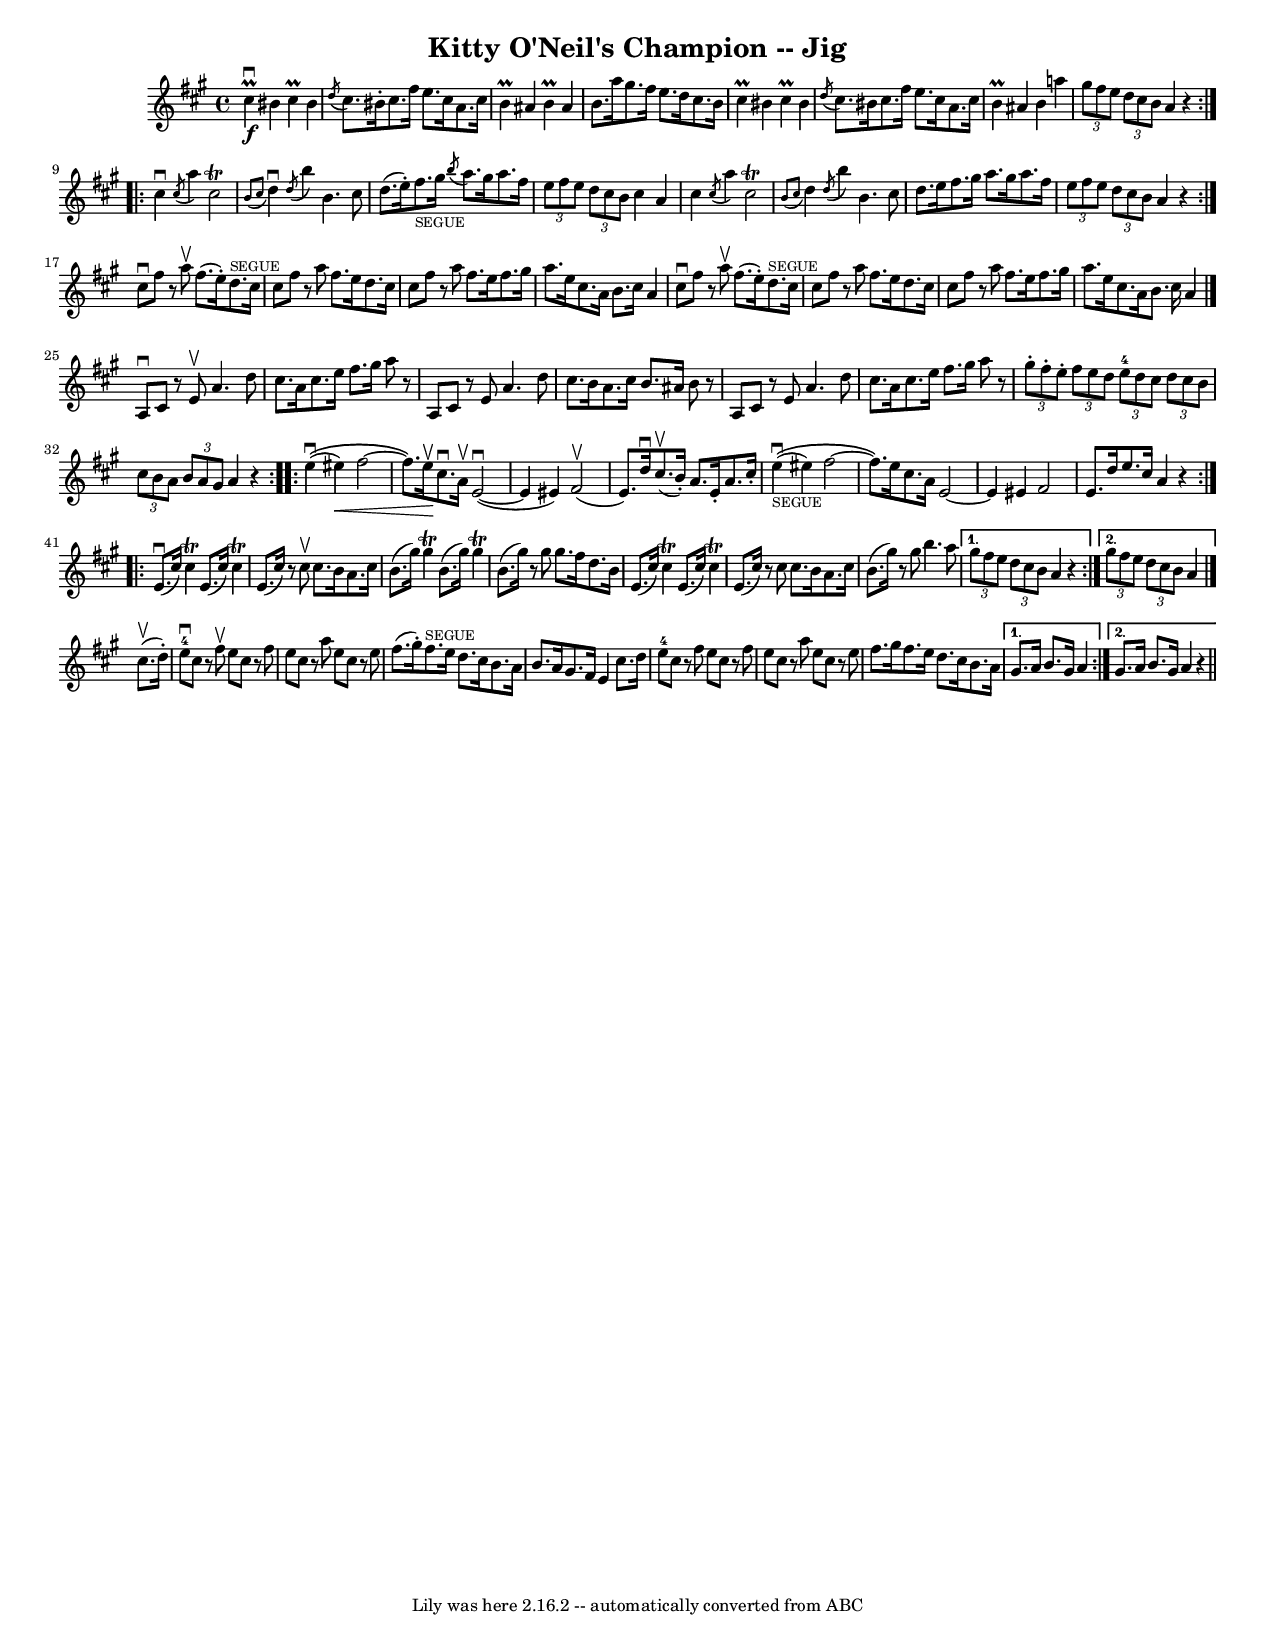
\version "2.16.2"
\include "Mammoth.ily"
\header {
  %% book = "Ryan's Mammoth Collection"
  crossRefNumber = "1"
  footnotes = "\\\\112 627"
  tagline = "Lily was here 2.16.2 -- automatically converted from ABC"
  title = "Kitty O'Neil's Champion -- Jig"
}

voicedefault =  {
  \override Score.SpacingSpanner #'common-shortest-duration = #(ly:make-moment 1 4)
  \override Score.SpacingSpanner #'base-shortest-duration = #(ly:make-moment 1 4)
  \time 4/4
  \key a \major

  \repeat volta 2 {
    cs''4^\downbow\prall\f bs'4 cs''4\prall bs'4       | \nb
    \acciaccatura{ d''8 } cs''8. [bs'16-. cs''8. fs''16] e''8.[ cs''16 a'8. cs''16]      | \nb
    b'4\prall as'4 b'4\prall as'4   | \nb
    b'8.[ a''16 gs''8. fs''16] e''8.[ d''16 cs''8. b'16]     | \nb
    cs''4\prall bs'4 cs''4\prall bs'4    | \nb
    \acciaccatura { d''8 } cs''8.[ bs'16 cs''8. fs''16] e''8.[ cs''16 a'8. cs''16]      | \nb
    b'4\prall as'4 b'4 a''!4    | \nb
    \times 2/3 { gs''8 fs''8 e''8 } \times 2/3 { d''8 cs''8 b'8 } a'4 r4 |
  }

  \repeat volta 2 {
    cs''4^\downbow \acciaccatura { cs''8 } a''4 cs''2\trill \acciaccatura { b'8[ cs''8] }     |
    d''4^\downbow \acciaccatura { d''8 } b''4 b'4. cs''8      |
    d''8.[ (e''16-.) fs''8._\segue gs''16]  \acciaccatura { b''8 } a''8.[ gs''16 a''8. fs''16] |
    \times 2/3 { e''8 fs''8 e''8 }        \times 2/3 { d''8 cs''8 b'8 } cs''4 a'4      |
    cs''4
    \acciaccatura { cs''8 } a''4 cs''2\trill \acciaccatura { b'8 cs''8 }     |
    d''4  \acciaccatura { d''8 } b''4 b'4. cs''8     |
    d''8. [e''16 fs''8. gs''16] a''8.[ gs''16 a''8. fs''16]     |
    \times 2/3 { e''8 fs''8 e''8 }   \times 2/3 { d''8 cs''8 b'8 } a'4 r4      |
  }

  cs''8^\downbow fs''8 r8 a''8^\upbow fs''8.[ (e''16-.) d''8.^\segue cs''16]     |
  cs''8 fs''8 r8 a''8 fs''8. [e''16 d''8. cs''16] |
  cs''8 fs''8 r8 a''8 fs''8. [e''16 fs''8. gs''16] |
  a''8.[ e''16 cs''8. a'16] b'8. cs''16 a'4     |
  cs''8^\downbow fs''8 r8 a''8^\upbow fs''8. [(e''16-.) d''8.^\segue cs''16]    |
  cs''8 fs''8 r8 a''8 fs''8. [e''16 d''8. cs''16]     |
  cs''8 fs''8 r8 a''8 fs''8. [e''16 fs''8. gs''16]     |
  a''8. [e''16 cs''8. a'16 b'8.] cs''16 a'4 \bar "|."

  \repeat volta 2 {
    a8^\downbow cs'8 r8 e'8^\upbow a'4. d''8      |\nb
    cs''8.[ a'16 cs''8. e''16] fs''8. gs''16 a''8 r8    |\nb
    a8 cs'8 r8 e'8 a'4. d''8     |\nb
    cs''8.[ b'16 a'8. cs''16] b'8. as'16 b'8 r8    | \nb
    a8 cs'8 r8 e'8 a'4. d''8     |\nb
    cs''8.[ a'16 cs''8. e''16] fs''8. gs''16 a''8 r8    |\nb
    \times 2/3 { gs''8-. fs''8-. e''8-. } \times 2/3 { fs''8 e''8 d''8 } \times 2/3 { e''8-4 d''8 cs''8 }   \times 2/3 { d''8 cs''8 b'8 } |\nb
    \times 2/3 { cs''8 b'8 a'8 } \times 2/3 { b'8 a'8 gs'8 } a'4 r4 |
  }
  \repeat volta 2 {
    e''4^\downbow\((es''4\<) fs''2~      | \nb
    fs''8.\)[ e''16^\upbow\! cs''8.^\downbow a'16^\upbow] e'2^\downbow(~     | \nb
    e'4 es'4) fs'2^\upbow( |\nb
    e'8.) [ d''16\downbow cs''8.\upbow( b'16-.)] a'8.[ e'16-. a'8. cs''16-.] | \nb
    e''4_\segue\downbow\(( es''4) fs''2~ |\nb
    fs''8.\)[ e''16 cs''8. a'16] e'2~  |\nb
    e'4 es'4 fs'2 | \nb
    e'8.[ d''16 e''8. cs''16] a'4 r4 |
  }

  \break
  \repeat volta 2 {
    e'8.^\downbow(cs''16) cs''4\trill e'8. (cs''16) cs''4\trill |
    e'8. (cs''16) r8 cs''8^\upbow cs''8. [b'16 a'8. cs''16]     |
    b'8. (gs''16) gs''4\trill b'8. (gs''16) gs''4\trill    |
    b'8. (gs''16) r8 gs''8 gs''8. [fs''16 d''8. b'16] |
    e'8. (cs''16) cs''4\trill e'8. ( cs''16) cs''4\trill    |
    e'8. (cs''16) r8 cs''8 cs''8.[b'16 a'8. cs''16] |
    b'8. (gs''16) r8 gs''8 b''4. a''8 |
  }

  \alternative {
    { \times 2/3 { gs''8 fs''8 e''8 } \times 2/3 { d''8 cs''8 b'8 } a'4 r4 }
    { \times 2/3 { gs''8 fs''8 e''8 } \times 2/3 { d''8 cs''8 b'8 } a'4 \bar "|." }
  }
  \break
  \repeat volta 2 {
    cs''8.^\upbow(d''16-.) | \nb
    e''8-4^\downbow cs''8 r8 fs''8^\upbow e''8 cs''8 r8 fs''8 | \nb
    e''8 cs''8 r8 a''8 e''8 cs''8 r8 e''8 | \nb
    fs''8. [(gs''16-.) fs''8.^\segue e''16] d''8. [cs''16 b'8. a'16] | \nb
    b'8. [a'16 gs'8. fs'16] e'4 cs''8. d''16 | \nb
    e''8-4 cs''8 r8 fs''8 e''8 cs''8 r8 fs''8 | \nb
    e''8 cs''8 r8 a''8 e''8 cs''8 r8 e''8 | \nb
    fs''8. [gs''16 fs''8. e''16] d''8. [cs''16 b'8. a'16] | \nb
  }
  \alternative {
    { gs'8. a'16 b'8. gs'16 a'4 }
    { gs'8. a'16 b'8. gs'16 a'4 r4 \bar "||"  }
  }
}

\score{
  <<

    \context Staff="default"
    {
      \voicedefault

    }

  >>
  \layout {

  }
  \midi {
  }

}
